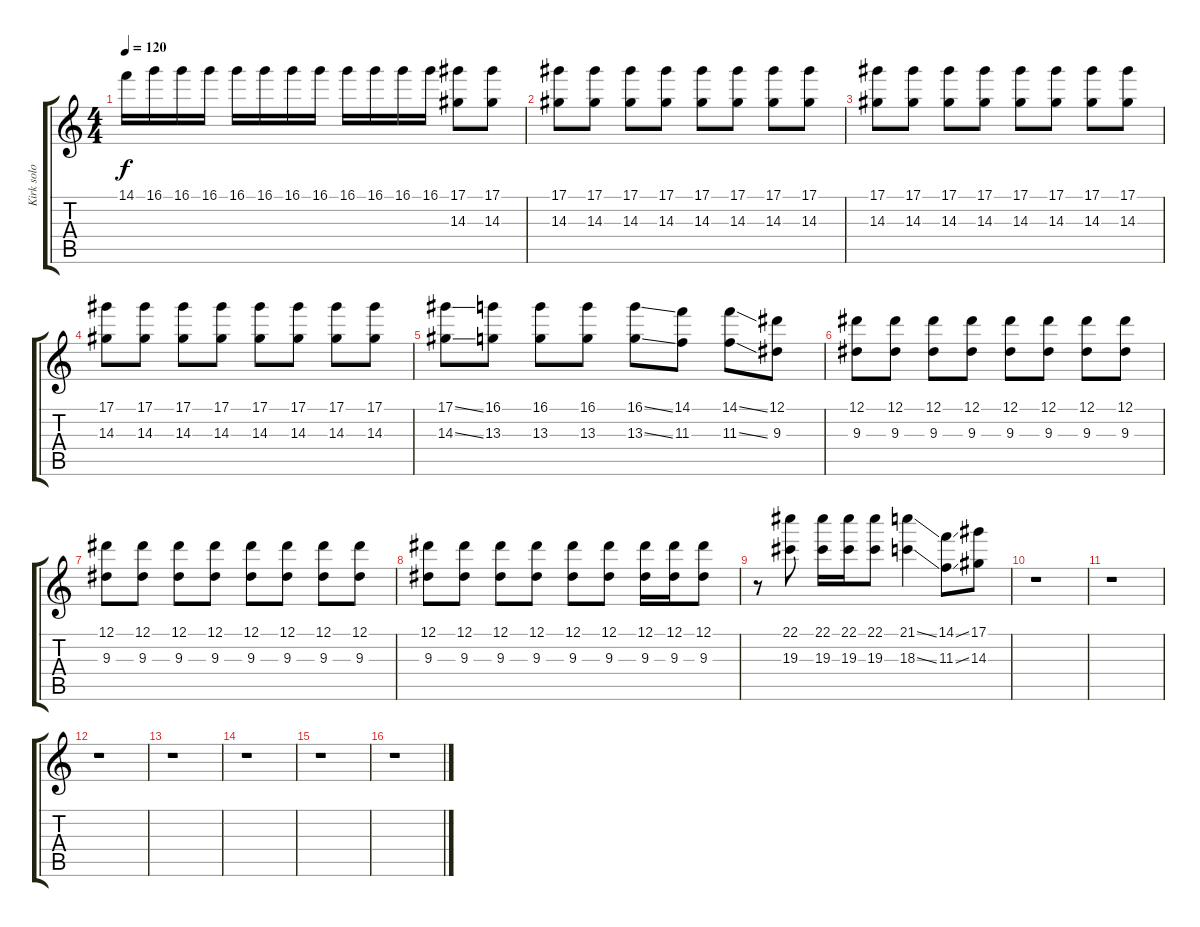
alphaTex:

\track ("Kirk solo" "Kirk solo") {instrument distortionguitar}
\staff {score tabs}
\tuning (Eb4 Bb3 Gb3 Db3 Ab2 Eb2) {hide}
\ts (4 4)
\tempo 120
\clef g2
\ks c
14.1.16{dy f} 16.1.16 16.1.16 16.1.16 16.1.16 16.1.16 16.1.16 16.1.16 16.1.16 16.1.16 16.1.16 16.1.16 (17.1 14.3).8 (17.1 14.3).8 |
(17.1 14.3).8 (17.1 14.3).8 (17.1 14.3).8 (17.1 14.3).8 (17.1 14.3).8 (17.1 14.3).8 (17.1 14.3).8 (17.1 14.3).8 |
(17.1 14.3).8 (17.1 14.3).8 (17.1 14.3).8 (17.1 14.3).8 (17.1 14.3).8 (17.1 14.3).8 (17.1 14.3).8 (17.1 14.3).8 |
(17.1 14.3).8 (17.1 14.3).8 (17.1 14.3).8 (17.1 14.3).8 (17.1 14.3).8 (17.1 14.3).8 (17.1 14.3).8 (17.1 14.3).8 |
(17.1{ss} 14.3{ss}).8 (16.1 13.3).8 (16.1 13.3).8 (16.1 13.3).8 (16.1{ss} 13.3{ss}).8 (14.1 11.3).8 (14.1{ss} 11.3{ss}).8 (12.1 9.3).8 |
(12.1 9.3).8 (12.1 9.3).8 (12.1 9.3).8 (12.1 9.3).8 (12.1 9.3).8 (12.1 9.3).8 (12.1 9.3).8 (12.1 9.3).8 |
(12.1 9.3).8 (12.1 9.3).8 (12.1 9.3).8 (12.1 9.3).8 (12.1 9.3).8 (12.1 9.3).8 (12.1 9.3).8 (12.1 9.3).8 |
(12.1 9.3).8 (12.1 9.3).8 (12.1 9.3).8 (12.1 9.3).8 (12.1 9.3).8 (12.1 9.3).8 (12.1 9.3).16 (12.1 9.3).16 (12.1 9.3).8 |
r.8 (22.1 19.3).8 (22.1 19.3).16 (22.1 19.3).16 (22.1 19.3).8 (21.1{ss} 18.3{ss}).4 (14.1{ss} 11.3{ss}).8 (17.1 14.3).8 |
r.1 |
r.1 |
r.1 |
r.1 |
r.1 |
r.1 |
r.1
